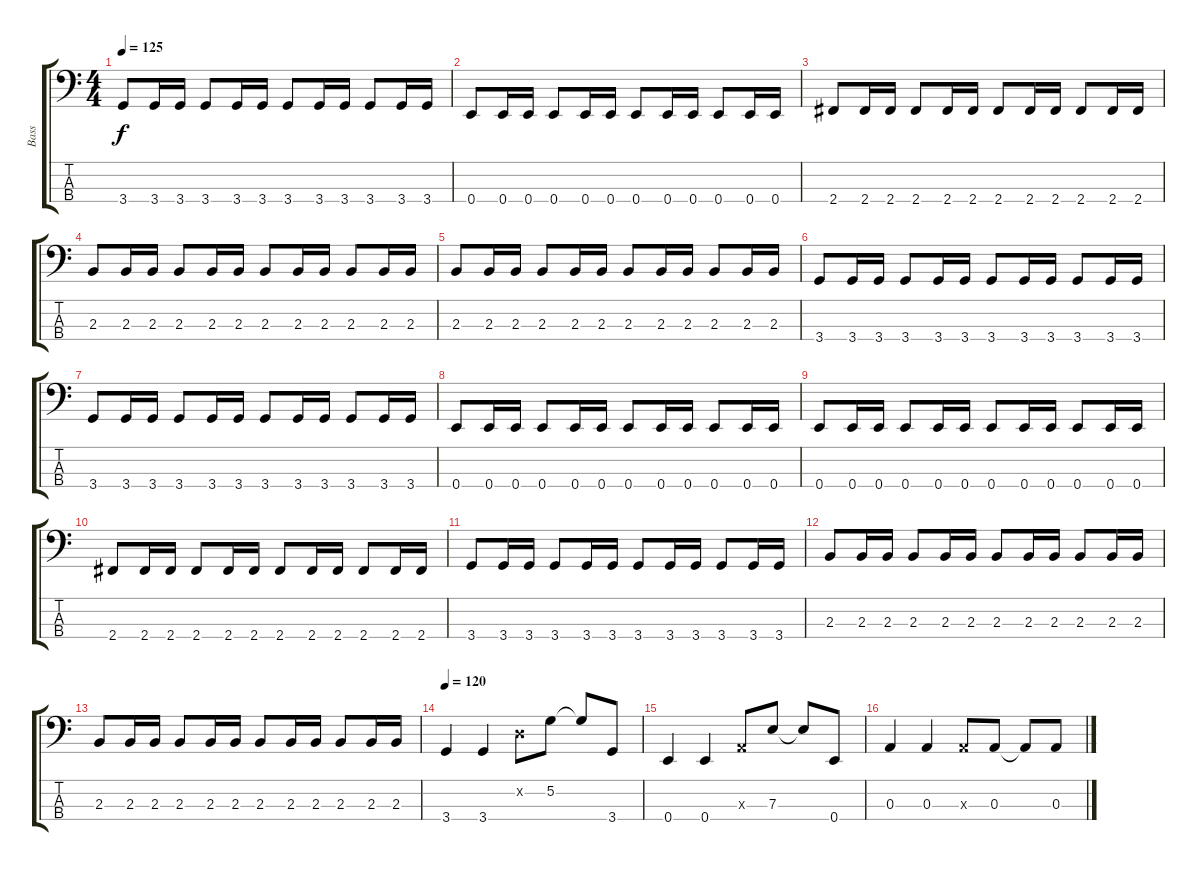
\track ("Bass" "Bass") {instrument electricbassfinger}
\staff {score tabs}
\tuning (G2 D2 A1 E1) {hide}
\ts (4 4)
\tempo 125
\clef f4
\ks c
3.4.8{dy f} 3.4.16 3.4.16 3.4.8 3.4.16 3.4.16 3.4.8 3.4.16 3.4.16 3.4.8 3.4.16 3.4.16 |
0.4.8 0.4.16 0.4.16 0.4.8 0.4.16 0.4.16 0.4.8 0.4.16 0.4.16 0.4.8 0.4.16 0.4.16 |
2.4.8 2.4.16 2.4.16 2.4.8 2.4.16 2.4.16 2.4.8 2.4.16 2.4.16 2.4.8 2.4.16 2.4.16 |
2.3.8 2.3.16 2.3.16 2.3.8 2.3.16 2.3.16 2.3.8 2.3.16 2.3.16 2.3.8 2.3.16 2.3.16 |
2.3.8 2.3.16 2.3.16 2.3.8 2.3.16 2.3.16 2.3.8 2.3.16 2.3.16 2.3.8 2.3.16 2.3.16 |
3.4.8 3.4.16 3.4.16 3.4.8 3.4.16 3.4.16 3.4.8 3.4.16 3.4.16 3.4.8 3.4.16 3.4.16 |
3.4.8 3.4.16 3.4.16 3.4.8 3.4.16 3.4.16 3.4.8 3.4.16 3.4.16 3.4.8 3.4.16 3.4.16 |
0.4.8 0.4.16 0.4.16 0.4.8 0.4.16 0.4.16 0.4.8 0.4.16 0.4.16 0.4.8 0.4.16 0.4.16 |
0.4.8 0.4.16 0.4.16 0.4.8 0.4.16 0.4.16 0.4.8 0.4.16 0.4.16 0.4.8 0.4.16 0.4.16 |
2.4.8 2.4.16 2.4.16 2.4.8 2.4.16 2.4.16 2.4.8 2.4.16 2.4.16 2.4.8 2.4.16 2.4.16 |
3.4.8 3.4.16 3.4.16 3.4.8 3.4.16 3.4.16 3.4.8 3.4.16 3.4.16 3.4.8 3.4.16 3.4.16 |
2.3.8 2.3.16 2.3.16 2.3.8 2.3.16 2.3.16 2.3.8 2.3.16 2.3.16 2.3.8 2.3.16 2.3.16 |
2.3.8 2.3.16 2.3.16 2.3.8 2.3.16 2.3.16 2.3.8 2.3.16 2.3.16 2.3.8 2.3.16 2.3.16 |
\tempo 120
3.4.4 3.4.4 0.2{x}.8 5.2.8 5.2{t}.8 3.4.8 |
0.4.4 0.4.4 0.3{x}.8 7.3.8 7.3{t}.8 0.4.8 |
0.3.4 0.3.4 0.3{x}.8 0.3.8 0.3{t}.8 0.3.8
